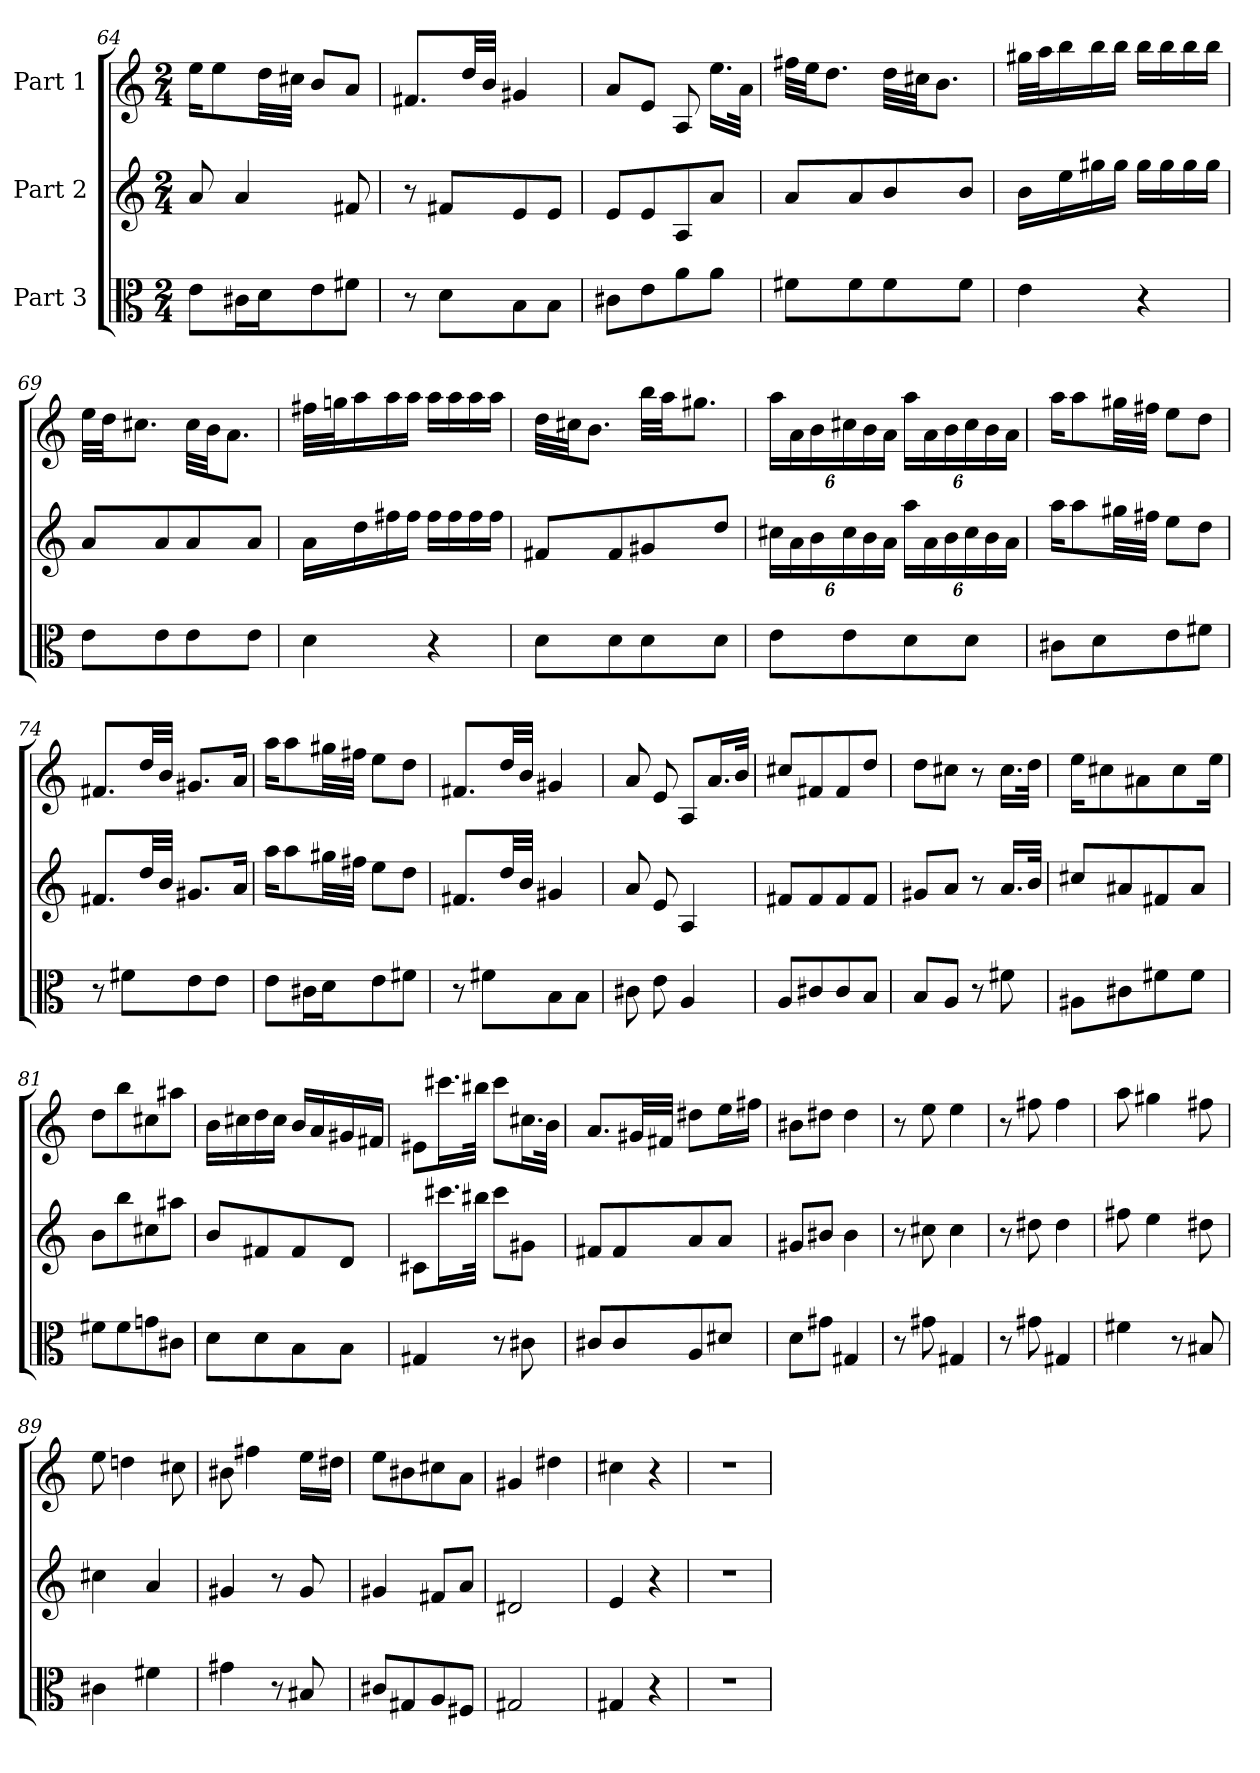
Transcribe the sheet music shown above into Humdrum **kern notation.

**kern	**kern	**kern
*part3	*part2	*part1
*staff3	*staff2	*staff1
*I"Part 3	*I"Part 2	*I"Part 1
*clefC3	*clefG2	*clefG2
*M2/4	*M2/4	*M2/4
=64	=64	=64
8eL	8a	16eeKL
.	.	8ee
16c#XL	4a	.
16dJ	.	32ddLL
.	.	32cc#XJJJ
8e	.	8bL
8f#XJ	8f#X	8aJ
=65	=65	=65
8r	8r	8.f#XL
8dL	8f#XL	.
.	.	32ddLL
.	.	32bJJJ
8B	8e	4g#X
8BJ	8eJ	.
=66	=66	=66
8c#XL	8eL	8aL
8e	8e	8eJ
8a	8A	8A
8aJ	8aJ	16.eeLL
.	.	32aJJk
!!LO:PB:g=z
=67	=67	=67
8f#XL	8aL	32ff#XLLL
.	.	32eeJJ
.	.	8.ddJ
8f#	8a	.
8f#	8b	32ddLLL
.	.	32cc#XJJ
.	.	8.bJ
8f#J	8bJ	.
=68	=68	=68
4e	16bLL	32gg#XLLL
.	.	32aaJ
.	16ee	16bb
.	16gg#X	16bb
.	16gg#JJ	16bbJJ
4r	16gg#LL	16bbLL
.	16gg#	16bb
.	16gg#	16bb
.	16gg#JJ	16bbJJ
=69	=69	=69
8eL	8aL	32eeLLL
.	.	32ddJJ
.	.	8.cc#XJ
8e	8a	.
8e	8a	32cc#LLL
.	.	32bJJ
.	.	8.aJ
8eJ	8aJ	.
=70	=70	=70
4d	16aLL	32ff#XLLL
.	.	32ggnJ
.	16dd	16aa
.	16ff#X	16aa
.	16ff#JJ	16aaJJ
4r	16ff#LL	16aaLL
.	16ff#	16aa
.	16ff#	16aa
.	16ff#JJ	16aaJJ
!!LO:LB:g=z
=71	=71	=71
8dL	8f#XL	32ddLLL
.	.	32cc#XJJ
.	.	8.bJ
8d	8f#	.
8d	8g#X	32bbLLL
.	.	32aaJJ
.	.	8.gg#XJ
8dJ	8ddJ	.
=72	=72	=72
8eL	24cc#XLL	24aaLL
.	24a	24a
.	24b	24b
8e	24cc#	24cc#X
.	24b	24b
.	24aJJ	24aJJ
8d	24aaLL	24aaLL
.	24a	24a
.	24b	24b
8dJ	24cc#	24cc#
.	24b	24b
.	24aJJ	24aJJ
=73	=73	=73
8c#XL	16aaKL	16aaKL
.	8aa	8aa
8d	.	.
.	32gg#XLL	32gg#XLL
.	32ff#XJJJ	32ff#XJJJ
8e	8eeL	8eeL
8f#XJ	8ddJ	8ddJ
=74	=74	=74
8r	8.f#XL	8.f#XL
8f#XL	.	.
.	32ddLL	32ddLL
.	32bJJJ	32bJJJ
8e	8.g#XL	8.g#XL
8eJ	.	.
.	16aJk	16aJk
=75	=75	=75
8eL	16aaKL	16aaKL
.	8aa	8aa
16c#XL	.	.
16dJ	32gg#XLL	32gg#XLL
.	32ff#XJJJ	32ff#XJJJ
8e	8eeL	8eeL
8f#XJ	8ddJ	8ddJ
!!LO:LB:g=z
=76	=76	=76
8r	8.f#XL	8.f#XL
8f#XL	.	.
.	32ddLL	32ddLL
.	32bJJJ	32bJJJ
8B	4g#X	4g#X
8BJ	.	.
=77	=77	=77
8c#X	8a	8a
8e	8e	8e
4A	4A	8AL
.	.	16.aL
.	.	32bJJk
=78	=78	=78
8AL	8f#XL	8cc#XL
8c#X	8f#	8f#X
8c#	8f#	8f#
8BJ	8f#J	8ddJ
=79	=79	=79
8BL	8g#XL	8ddL
8AJ	8aJ	8cc#XJ
8r	8r	8r
8f#X	16.aLL	16.cc#LL
.	32bJJk	32ddJJk
=80	=80	=80
8A#XL	8cc#XL	16eeKL
.	.	8cc#X
8c#X	8a#X	.
.	.	8a#X
8f#X	8f#X	.
.	.	8cc#
8f#J	8a#J	.
.	.	16eeJk
=81	=81	=81
8f#XL	8bL	8ddL
8f#	8bb	8bb
8gn	8cc#X	8cc#X
8c#XJ	8aa#XJ	8aa#XJ
!!LO:LB:g=z
=82	=82	=82
8dL	8bL	16bLL
.	.	16cc#X
8d	8f#X	16dd
.	.	16cc#JJ
8B	8f#	16bLL
.	.	16a
8BJ	8dJ	16g#X
.	.	16f#XJJ
=83	=83	=83
4G#X	8c#XL	8e#XL
.	16.ccc#XL	16.ccc#XL
.	32bb#XJJk	32bb#XJJk
8r	8ccc#L	8ccc#L
8c#X	8g#XJ	16.cc#XL
.	.	32bJJk
=84	=84	=84
8c#XL	8f#XL	8.aL
8c#	8f#	.
.	.	32g#XLL
.	.	32f#XJJJ
8A	8a	8dd#XL
8d#XJ	8aJ	16eeL
.	.	16ff#XJJ
=85	=85	=85
8dL	8g#XL	8b#XL
8g#XJ	8b#XJ	8dd#XJ
4G#X	4b#	4dd#
=86	=86	=86
8r	8r	8r
8g#X	8cc#X	8ee
4G#X	4cc#	4ee
=87	=87	=87
8r	8r	8r
8g#X	8dd#X	8ff#X
4G#X	4dd#	4ff#
!!LO:PB:g=z
=88	=88	=88
4f#X	8ff#X	8aa
.	4ee	4gg#X
8r	.	.
8B#X	8dd#X	8ff#X
=89	=89	=89
4c#X	4cc#X	8ee
.	.	4ddn
4f#X	4a	.
.	.	8cc#X
=90	=90	=90
4g#X	4g#X	8b#X
.	.	4ff#X
8r	8r	.
8B#X	8g#	16eeLL
.	.	16dd#XJJ
=91	=91	=91
8c#XL	4g#X	8eeL
8G#X	.	8b#X
8A	8f#XL	8cc#X
8F#XJ	8aJ	8aJ
=92	=92	=92
2G#X	2d#X	4g#X
.	.	4dd#X
=93	=93	=93
4G#X	4e	4cc#X
4r	4r	4r
=94	=94	=94
2r	2r	2r
=	=	=
*-	*-	*-
